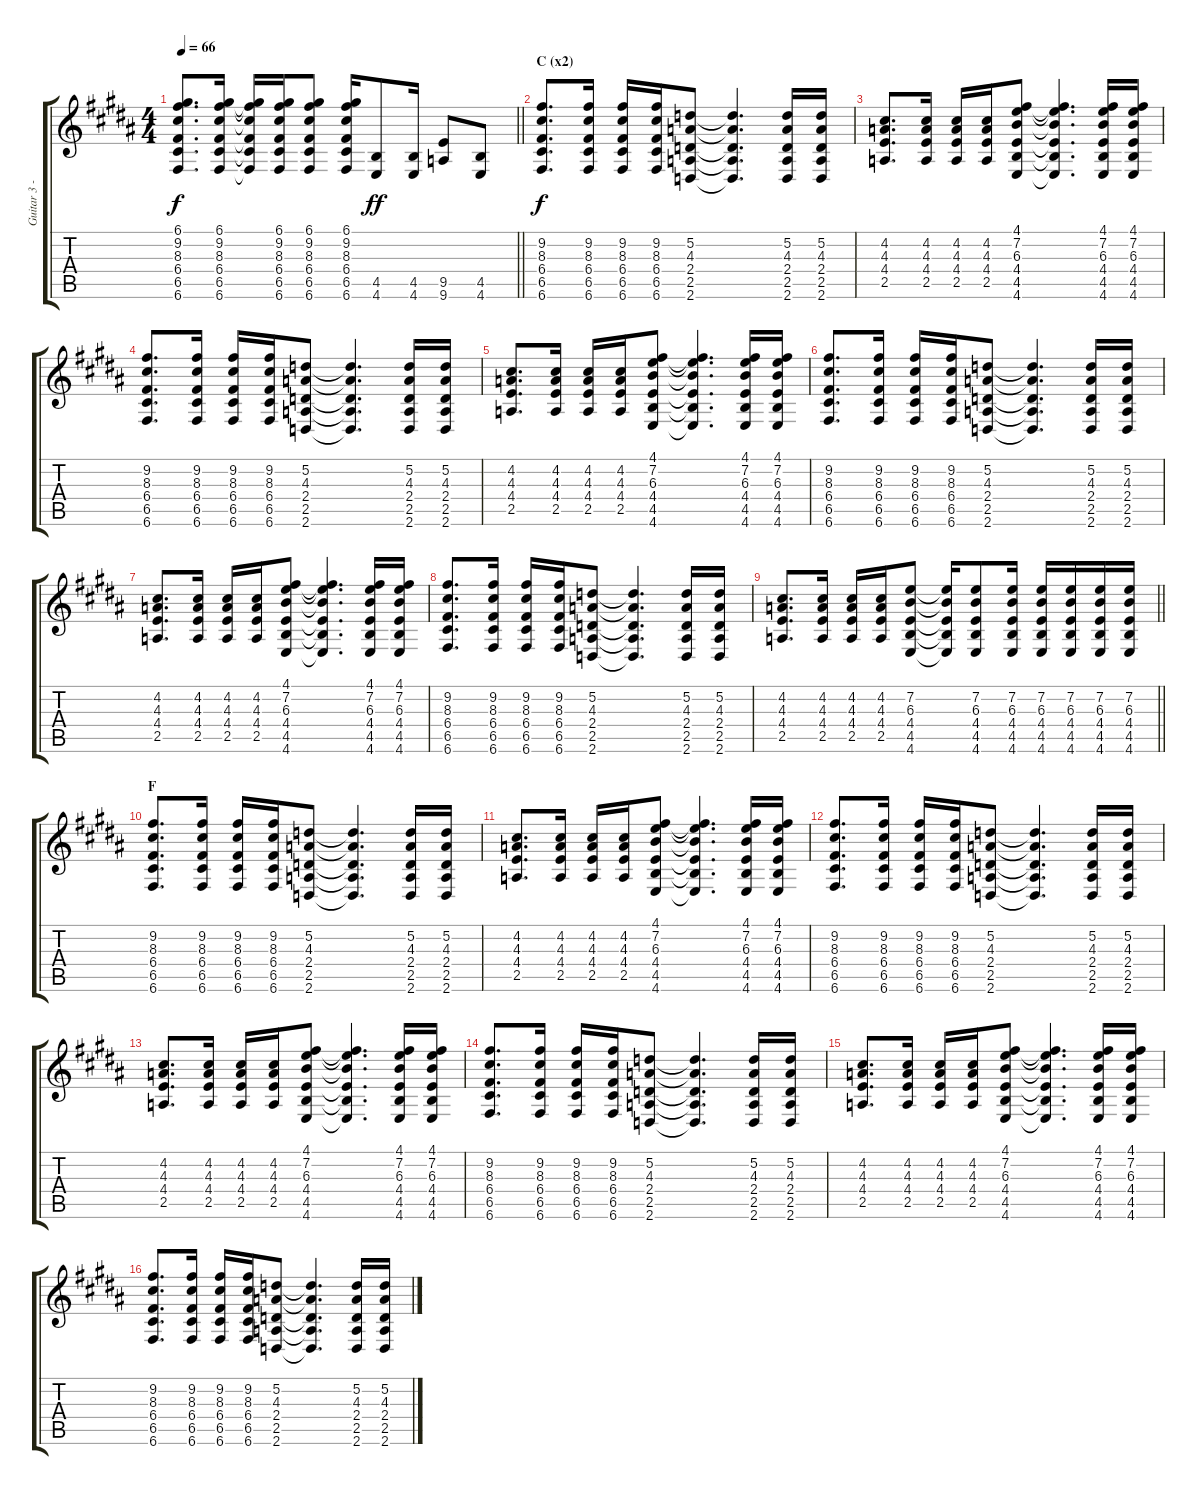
\track ("Guitar 3 - Uruha" "Guitar 3 -") {instrument distortionguitar}
\staff {score tabs}
\tuning (D4 A3 F3 C3 G2 C2) {hide}
\ts (4 4)
\tempo 66
\clef g2
\barLineRight lightlight
\ks b
(6.1 9.2 8.3 6.4 6.5 6.6).8{d dy f} (6.1 9.2 8.3 6.4 6.5 6.6).16 (6.1{t} 9.2{t} 8.3{t} 6.4{t} 6.5{t} 6.6{t}).16 (6.1 9.2 8.3 6.4 6.5 6.6).16 (6.1 9.2 8.3 6.4 6.5 6.6).8 (6.1 9.2 8.3 6.4 6.5 6.6).16 (4.5 4.6).8{dy ff} (4.5 4.6).16 (9.5 9.6).8 (4.5 4.6).8 |
\section ("" "C (x2)")
(9.2 8.3 6.4 6.5 6.6).8{d dy f} (9.2 8.3 6.4 6.5 6.6).16 (9.2 8.3 6.4 6.5 6.6).16 (9.2 8.3 6.4 6.5 6.6).16 (5.2 4.3 2.4 2.5 2.6).8 (5.2{t} 4.3{t} 2.4{t} 2.5{t} 2.6{t}).4{d} (5.2 4.3 2.4 2.5 2.6).16 (5.2 4.3 2.4 2.5 2.6).16 |
(4.2 4.3 4.4 2.5).8{d} (4.2 4.3 4.4 2.5).16 (4.2 4.3 4.4 2.5).16 (4.2 4.3 4.4 2.5).16 (4.1 7.2 6.3 4.4 4.5 4.6).8 (4.1{t} 7.2{t} 6.3{t} 4.4{t} 4.5{t} 4.6{t}).4{d} (4.1 7.2 6.3 4.4 4.5 4.6).16 (4.1 7.2 6.3 4.4 4.5 4.6).16 |
(9.2 8.3 6.4 6.5 6.6).8{d} (9.2 8.3 6.4 6.5 6.6).16 (9.2 8.3 6.4 6.5 6.6).16 (9.2 8.3 6.4 6.5 6.6).16 (5.2 4.3 2.4 2.5 2.6).8 (5.2{t} 4.3{t} 2.4{t} 2.5{t} 2.6{t}).4{d} (5.2 4.3 2.4 2.5 2.6).16 (5.2 4.3 2.4 2.5 2.6).16 |
(4.2 4.3 4.4 2.5).8{d} (4.2 4.3 4.4 2.5).16 (4.2 4.3 4.4 2.5).16 (4.2 4.3 4.4 2.5).16 (4.1 7.2 6.3 4.4 4.5 4.6).8 (4.1{t} 7.2{t} 6.3{t} 4.4{t} 4.5{t} 4.6{t}).4{d} (4.1 7.2 6.3 4.4 4.5 4.6).16 (4.1 7.2 6.3 4.4 4.5 4.6).16 |
(9.2 8.3 6.4 6.5 6.6).8{d} (9.2 8.3 6.4 6.5 6.6).16 (9.2 8.3 6.4 6.5 6.6).16 (9.2 8.3 6.4 6.5 6.6).16 (5.2 4.3 2.4 2.5 2.6).8 (5.2{t} 4.3{t} 2.4{t} 2.5{t} 2.6{t}).4{d} (5.2 4.3 2.4 2.5 2.6).16 (5.2 4.3 2.4 2.5 2.6).16 |
(4.2 4.3 4.4 2.5).8{d} (4.2 4.3 4.4 2.5).16 (4.2 4.3 4.4 2.5).16 (4.2 4.3 4.4 2.5).16 (4.1 7.2 6.3 4.4 4.5 4.6).8 (4.1{t} 7.2{t} 6.3{t} 4.4{t} 4.5{t} 4.6{t}).4{d} (4.1 7.2 6.3 4.4 4.5 4.6).16 (4.1 7.2 6.3 4.4 4.5 4.6).16 |
(9.2 8.3 6.4 6.5 6.6).8{d} (9.2 8.3 6.4 6.5 6.6).16 (9.2 8.3 6.4 6.5 6.6).16 (9.2 8.3 6.4 6.5 6.6).16 (5.2 4.3 2.4 2.5 2.6).8 (5.2{t} 4.3{t} 2.4{t} 2.5{t} 2.6{t}).4{d} (5.2 4.3 2.4 2.5 2.6).16 (5.2 4.3 2.4 2.5 2.6).16 |
\barLineRight lightlight
(4.2 4.3 4.4 2.5).8{d} (4.2 4.3 4.4 2.5).16 (4.2 4.3 4.4 2.5).16 (4.2 4.3 4.4 2.5).16 (7.2 6.3 4.4 4.5 4.6).8 (7.2{t} 6.3{t} 4.4{t} 4.5{t} 4.6{t}).16 (7.2 6.3 4.4 4.5 4.6).8 (7.2 6.3 4.4 4.5 4.6).16 (7.2 6.3 4.4 4.5 4.6).16 (7.2 6.3 4.4 4.5 4.6).16 (7.2 6.3 4.4 4.5 4.6).16 (7.2 6.3 4.4 4.5 4.6).16 |
\section ("" "F")
(9.2 8.3 6.4 6.5 6.6).8{d} (9.2 8.3 6.4 6.5 6.6).16 (9.2 8.3 6.4 6.5 6.6).16 (9.2 8.3 6.4 6.5 6.6).16 (5.2 4.3 2.4 2.5 2.6).8 (5.2{t} 4.3{t} 2.4{t} 2.5{t} 2.6{t}).4{d} (5.2 4.3 2.4 2.5 2.6).16 (5.2 4.3 2.4 2.5 2.6).16 |
(4.2 4.3 4.4 2.5).8{d} (4.2 4.3 4.4 2.5).16 (4.2 4.3 4.4 2.5).16 (4.2 4.3 4.4 2.5).16 (4.1 7.2 6.3 4.4 4.5 4.6).8 (4.1{t} 7.2{t} 6.3{t} 4.4{t} 4.5{t} 4.6{t}).4{d} (4.1 7.2 6.3 4.4 4.5 4.6).16 (4.1 7.2 6.3 4.4 4.5 4.6).16 |
(9.2 8.3 6.4 6.5 6.6).8{d} (9.2 8.3 6.4 6.5 6.6).16 (9.2 8.3 6.4 6.5 6.6).16 (9.2 8.3 6.4 6.5 6.6).16 (5.2 4.3 2.4 2.5 2.6).8 (5.2{t} 4.3{t} 2.4{t} 2.5{t} 2.6{t}).4{d} (5.2 4.3 2.4 2.5 2.6).16 (5.2 4.3 2.4 2.5 2.6).16 |
(4.2 4.3 4.4 2.5).8{d} (4.2 4.3 4.4 2.5).16 (4.2 4.3 4.4 2.5).16 (4.2 4.3 4.4 2.5).16 (4.1 7.2 6.3 4.4 4.5 4.6).8 (4.1{t} 7.2{t} 6.3{t} 4.4{t} 4.5{t} 4.6{t}).4{d} (4.1 7.2 6.3 4.4 4.5 4.6).16 (4.1 7.2 6.3 4.4 4.5 4.6).16 |
(9.2 8.3 6.4 6.5 6.6).8{d} (9.2 8.3 6.4 6.5 6.6).16 (9.2 8.3 6.4 6.5 6.6).16 (9.2 8.3 6.4 6.5 6.6).16 (5.2 4.3 2.4 2.5 2.6).8 (5.2{t} 4.3{t} 2.4{t} 2.5{t} 2.6{t}).4{d} (5.2 4.3 2.4 2.5 2.6).16 (5.2 4.3 2.4 2.5 2.6).16 |
(4.2 4.3 4.4 2.5).8{d} (4.2 4.3 4.4 2.5).16 (4.2 4.3 4.4 2.5).16 (4.2 4.3 4.4 2.5).16 (4.1 7.2 6.3 4.4 4.5 4.6).8 (4.1{t} 7.2{t} 6.3{t} 4.4{t} 4.5{t} 4.6{t}).4{d} (4.1 7.2 6.3 4.4 4.5 4.6).16 (4.1 7.2 6.3 4.4 4.5 4.6).16 |
(9.2 8.3 6.4 6.5 6.6).8{d} (9.2 8.3 6.4 6.5 6.6).16 (9.2 8.3 6.4 6.5 6.6).16 (9.2 8.3 6.4 6.5 6.6).16 (5.2 4.3 2.4 2.5 2.6).8 (5.2{t} 4.3{t} 2.4{t} 2.5{t} 2.6{t}).4{d} (5.2 4.3 2.4 2.5 2.6).16 (5.2 4.3 2.4 2.5 2.6).16
